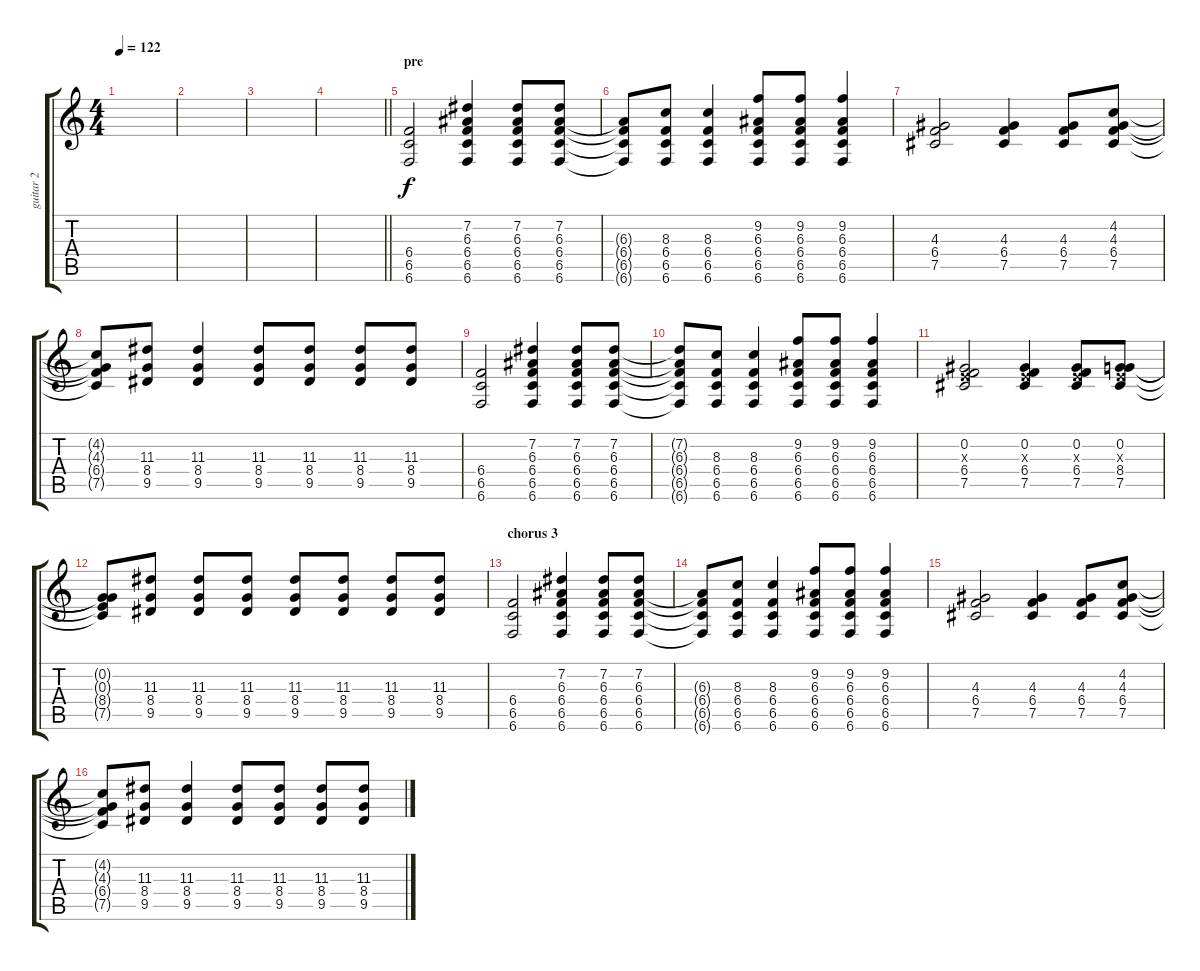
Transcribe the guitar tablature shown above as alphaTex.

\track ("guitar 2" "guitar 2") {instrument distortionguitar}
\staff {score tabs}
\tuning (Db4 Ab3 E3 B2 Gb2 B1) {hide}
\ts (4 4)
\tempo 122
\clef g2
\ks c
|
|
|
\barLineRight lightlight
|
\section ("" "pre")
(6.4 6.5 6.6).2 (7.2 6.3 6.4 6.5 6.6).4 (7.2 6.3 6.4 6.5 6.6).8 (7.2 6.3 6.4 6.5 6.6).8 |
(6.3{t} 6.4{t} 6.5{t} 6.6{t}).8 (8.3 6.4 6.5 6.6).8 (8.3 6.4 6.5 6.6).4 (9.2 6.3 6.4 6.5 6.6).8 (9.2 6.3 6.4 6.5 6.6).8 (9.2 6.3 6.4 6.5 6.6).4 |
(4.3 6.4 7.5).2 (4.3 6.4 7.5).4 (4.3 6.4 7.5).8 (4.2 4.3 6.4 7.5).8 |
(4.2{t} 4.3{t} 6.4{t} 7.5{t}).8 (11.3 8.4 9.5).8 (11.3 8.4 9.5).4 (11.3 8.4 9.5).8 (11.3 8.4 9.5).8 (11.3 8.4 9.5).8 (11.3 8.4 9.5).8 |
(6.4 6.5 6.6).2 (7.2 6.3 6.4 6.5 6.6).4 (7.2 6.3 6.4 6.5 6.6).8 (7.2 6.3 6.4 6.5 6.6).8 |
(7.2{t} 6.3{t} 6.4{t} 6.5{t} 6.6{t}).8 (8.3 6.4 6.5 6.6).8 (8.3 6.4 6.5 6.6).4 (9.2 6.3 6.4 6.5 6.6).8 (9.2 6.3 6.4 6.5 6.6).8 (9.2 6.3 6.4 6.5 6.6).4 |
(0.2 0.3{x} 6.4 7.5).2 (0.2 0.3{x} 6.4 7.5).4 (0.2 0.3{x} 6.4 7.5).8 (0.2 0.3{x} 8.4 7.5).8 |
(0.2{t} 0.3{t} 8.4{t} 7.5{t}).8 (11.3 8.4 9.5).8 (11.3 8.4 9.5).8 (11.3 8.4 9.5).8 (11.3 8.4 9.5).8 (11.3 8.4 9.5).8 (11.3 8.4 9.5).8 (11.3 8.4 9.5).8 |
\section ("" "chorus 3")
(6.4 6.5 6.6).2 (7.2 6.3 6.4 6.5 6.6).4 (7.2 6.3 6.4 6.5 6.6).8 (7.2 6.3 6.4 6.5 6.6).8 |
(6.3{t} 6.4{t} 6.5{t} 6.6{t}).8 (8.3 6.4 6.5 6.6).8 (8.3 6.4 6.5 6.6).4 (9.2 6.3 6.4 6.5 6.6).8 (9.2 6.3 6.4 6.5 6.6).8 (9.2 6.3 6.4 6.5 6.6).4 |
(4.3 6.4 7.5).2 (4.3 6.4 7.5).4 (4.3 6.4 7.5).8 (4.2 4.3 6.4 7.5).8 |
(4.2{t} 4.3{t} 6.4{t} 7.5{t}).8 (11.3 8.4 9.5).8 (11.3 8.4 9.5).4 (11.3 8.4 9.5).8 (11.3 8.4 9.5).8 (11.3 8.4 9.5).8 (11.3 8.4 9.5).8
